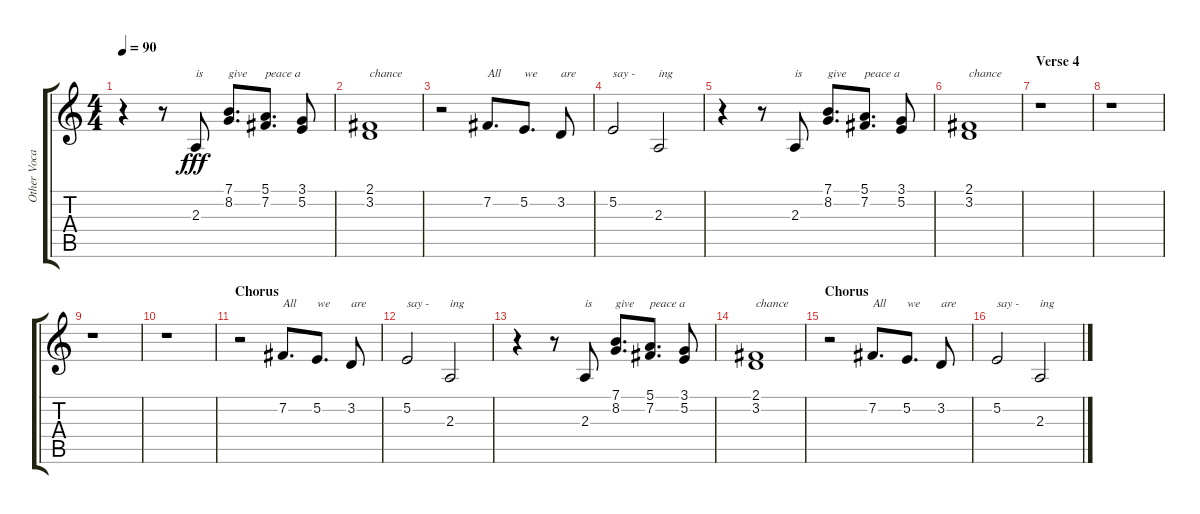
\track ("Other Vocals" "Other Voca") {instrument clarinet}
\staff {score tabs}
\tuning (E4 B3 G3 D3 A2 E2) {hide}
\ts (4 4)
\tempo 90
\clef g2
\ks c
r.4{dy fff} r.8 2.3.8{txt "is"} (7.1 8.2).8{d txt "give"} (5.1 7.2).8{d txt "peace a "} (3.1 5.2).8 |
(2.1 3.2).1{txt "chance"} |
r.2 7.2.8{d txt "All "} 5.2.8{d txt "we"} 3.2.8{txt "are"} |
5.2.2{txt "say -"} 2.3.2{txt "ing"} |
r.4 r.8 2.3.8{txt "is"} (7.1 8.2).8{d txt "give"} (5.1 7.2).8{d txt "peace a "} (3.1 5.2).8 |
(2.1 3.2).1{txt "chance"} |
\section ("" "Verse 4")
r.1 |
r.1 |
r.1 |
r.1 |
\section ("" "Chorus")
r.2 7.2.8{d txt "All "} 5.2.8{d txt "we"} 3.2.8{txt "are"} |
5.2.2{txt "say -"} 2.3.2{txt "ing"} |
r.4 r.8 2.3.8{txt "is"} (7.1 8.2).8{d txt "give"} (5.1 7.2).8{d txt "peace a "} (3.1 5.2).8 |
(2.1 3.2).1{txt "chance"} |
\section ("" "Chorus")
r.2 7.2.8{d txt "All "} 5.2.8{d txt "we"} 3.2.8{txt "are"} |
5.2.2{txt "say -"} 2.3.2{txt "ing"}
